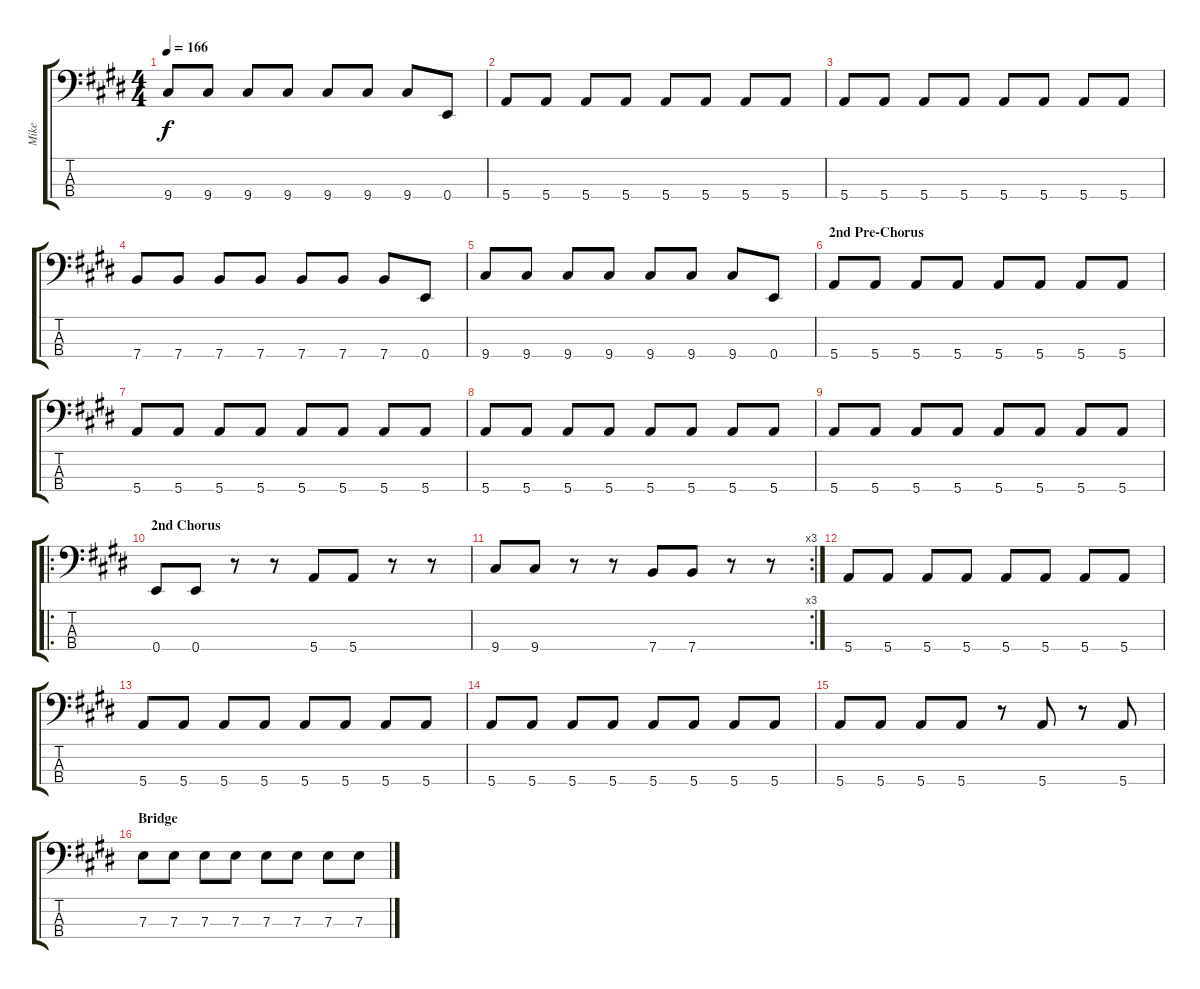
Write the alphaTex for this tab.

\track ("Mike" "Mike") {instrument electricbassfinger}
\staff {score tabs}
\tuning (G2 D2 A1 E1) {hide}
\ts (4 4)
\tempo 166
\clef f4
\ks e
9.4.8{dy f} 9.4.8 9.4.8 9.4.8 9.4.8 9.4.8 9.4.8 0.4.8 |
5.4.8 5.4.8 5.4.8 5.4.8 5.4.8 5.4.8 5.4.8 5.4.8 |
5.4.8 5.4.8 5.4.8 5.4.8 5.4.8 5.4.8 5.4.8 5.4.8 |
7.4.8 7.4.8 7.4.8 7.4.8 7.4.8 7.4.8 7.4.8 0.4.8 |
9.4.8 9.4.8 9.4.8 9.4.8 9.4.8 9.4.8 9.4.8 0.4.8 |
\section ("" "2nd Pre-Chorus")
5.4.8 5.4.8 5.4.8 5.4.8 5.4.8 5.4.8 5.4.8 5.4.8 |
5.4.8 5.4.8 5.4.8 5.4.8 5.4.8 5.4.8 5.4.8 5.4.8 |
5.4.8 5.4.8 5.4.8 5.4.8 5.4.8 5.4.8 5.4.8 5.4.8 |
5.4.8 5.4.8 5.4.8 5.4.8 5.4.8 5.4.8 5.4.8 5.4.8 |
\ro
\section ("" "2nd Chorus")
0.4.8 0.4.8 r.8 r.8 5.4.8 5.4.8 r.8 r.8 |
\rc 3
9.4.8 9.4.8 r.8 r.8 7.4.8 7.4.8 r.8 r.8 |
5.4.8 5.4.8 5.4.8 5.4.8 5.4.8 5.4.8 5.4.8 5.4.8 |
5.4.8 5.4.8 5.4.8 5.4.8 5.4.8 5.4.8 5.4.8 5.4.8 |
5.4.8 5.4.8 5.4.8 5.4.8 5.4.8 5.4.8 5.4.8 5.4.8 |
5.4.8 5.4.8 5.4.8 5.4.8 r.8 5.4.8 r.8 5.4.8 |
\section ("" "Bridge")
7.3.8 7.3.8 7.3.8 7.3.8 7.3.8 7.3.8 7.3.8 7.3.8
